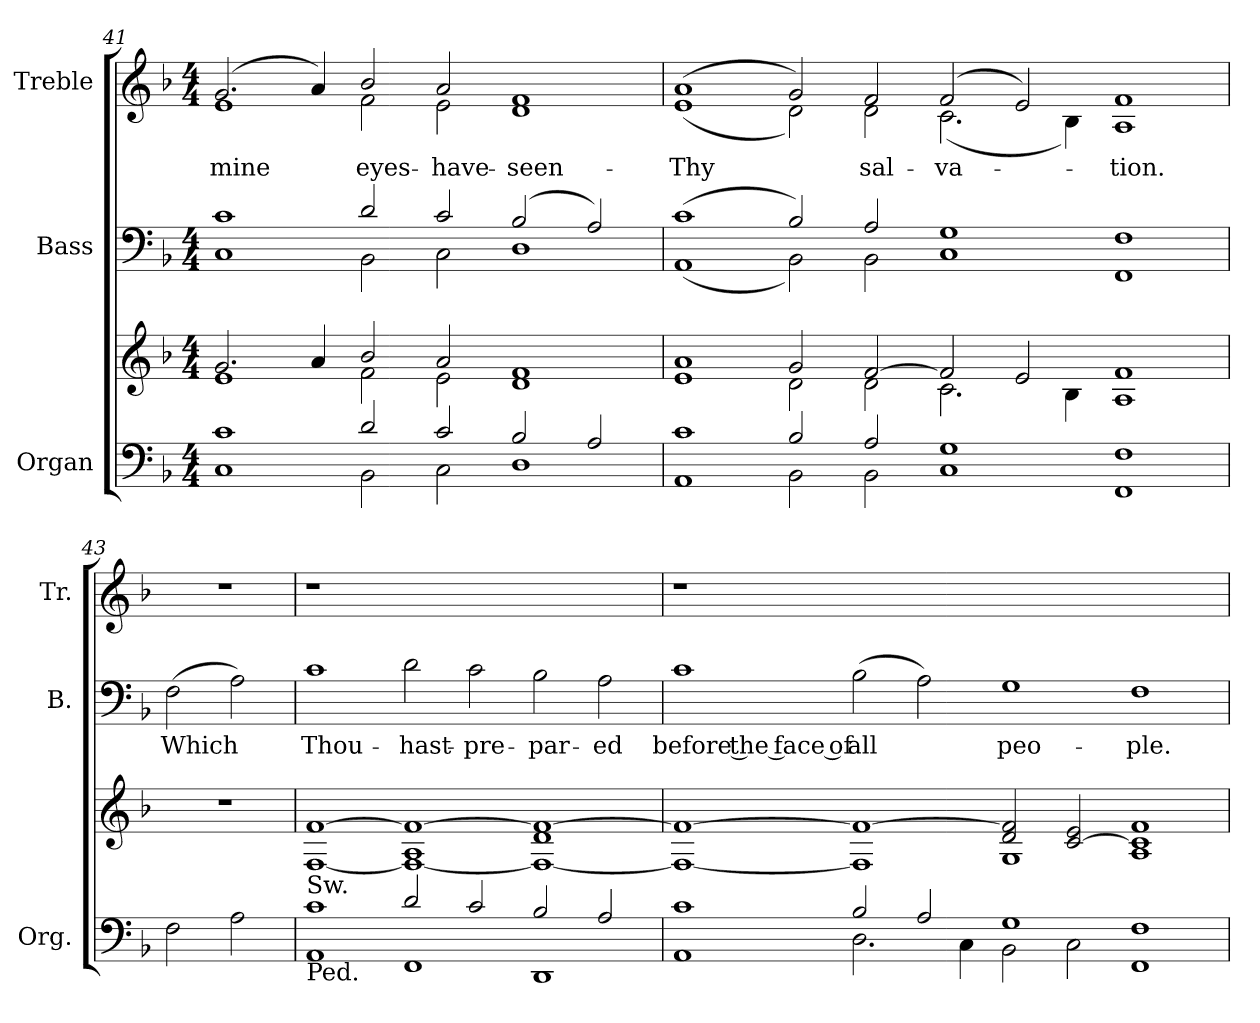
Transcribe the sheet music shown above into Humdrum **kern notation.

**kern	**kern	**kern	**text	**kern	**text
*part3	*part3	*part2	*part2	*part1	*part1
*staff4	*staff3	*staff2	*staff2	*staff1	*staff1
*I"Organ	*	*I"Bass	*	*I"Treble	*
*I'Org.	*	*I'B.	*	*I'Tr.	*
*clefF4	*clefG2	*clefF4	*	*clefG2	*
*k[b-]	*k[b-]	*k[b-]	*	*k[b-]	*
*F:	*F:	*F:	*	*F:	*
*M4/4	*M4/4	*M4/4	*	*M4/4	*
=41	=41	=41	=41	=41	=41
*^	*^	*^	*	*	*
!	!	!	!	!	!	!	!	!LO:LY:b:color=#000000
*	*	*	*	*	*	*	*^	*
1ci	1Ci	2.gi/	1ei	1ci	1Ci	.	(2.gi/	1ei	-mine
.	.	4ai/	.	.	.	.	4ai/)	.	.
!	!	!	!	!	!	!	!	!	!LO:LY:b:color=#000000
2di/	2BB-i\	2b-i/	2fi\	2di/	2BB-i\	.	2b-i/	2fi\	eyes-
!	!	!	!	!	!	!	!	!	!LO:LY:b:color=#000000
2ci/	2Ci\	2ai/	2ei\	2ci/	2Ci\	.	2ai/	2ei\	-have-
!	!	!	!	!	!	!	!	!	!LO:LY:b:color=#000000
2B-i/	1Di	1fi	1di	(2B-i/	1Di	.	1fi	1di	-seen-
2Ai/	.	.	.	2Ai/)	.	.	.	.	.
=42	=42	=42	=42	=42	=42	=42	=42	=42	=42
!	!	!	!	!	!	!	!	!	!LO:LY:b:color=#000000
1ci	1AAi	1ai	1ei	(1ci	(1AAi	.	(1ai	(1ei	-Thy
2B-i/	2BB-i\	2gi/	2di\	2B-i/)	2BB-i\)	.	2gi/)	2di\)	.
!	!	!	!	!	!	!	!	!	!LO:LY:b:color=#000000
2Ai/	2BB-i\	[2fi/	2di\	2Ai/	2BB-i\	.	2fi/	2di\	sal-
!	!	!	!	!	!	!	!	!	!LO:LY:b:color=#000000
1Gi	1Ci	2fi/]	2.ci\	1Gi	1Ci	.	(2fi/	(2.ci\	-va-
.	.	2ei/	.	.	.	.	2ei/)	.	.
.	.	.	4B-i\	.	.	.	.	4B-i\)	.
!	!	!	!	!	!	!	!	!	!LO:LY:b:color=#000000
1Fi	1FFi	1fi	1Ai	1Fi	1FFi	.	1fi	1Ai	-tion.-
*v	*v	*	*	*v	*v	*	*v	*v	*
*	*v	*v	*	*	*	*
!!LO:LB:g=z
=43	=43	=43	=43	=43	=43
*^	*^	*^	*	*^	*
!	!	!LO:TX:b:t=Gt.	!	!	!	!	!	!	!
!	!	!	!	!	!	!LO:LY:b:color=#000000	!	!	!
*v	*v	*	*	*v	*v	*	*v	*v	*
*	*v	*v	*	*	*	*
2Fi\	1r	(2Fi\	Which	1r	.
2Ai\	.	2Ai\)	.	.	.
=44	=44	=44	=44	=44	=44
*^	*^	*	*	*	*
!LO:TX:a:t=Sw.	!	!	!	!	!	!	!
!LO:TX:b:t=Ped.	!	!	!	!	!	!	!
!	!	!	!	!	!LO:LY:b:color=#000000	!LO:N:vis=1	!
1ci	1AAi	[1fi	[1Fi	1ci	Thou-	1r	.
!	!	!	!	!	!LO:LY:b:color=#000000	!	!
2di/	1FFi	1fi_	1Fi_ 1Ai	2di\	-hast-	0ryy	.
!	!	!	!	!	!LO:LY:b:color=#000000	!	!
2ci/	.	.	.	2ci\	-pre-	.	.
!	!	!	!	!	!LO:LY:b:color=#000000	!	!
2B-i/	1DDi	1di 1fi_	1Fi_	2B-i\	-par-	.	.
!	!	!	!	!	!LO:LY:b:color=#000000	!	!
2Ai/	.	.	.	2Ai\	-ed	.	.
=45	=45	=45	=45	=45	=45	=45	=45
!	!	!	!	!	!LO:LY:b:color=#000000	!LO:N:vis=1	!
1ci	1AAi	1fi_	1Fi_	1ci	before the face of	1r	.
!	!	!	!	!	!LO:LY:b:color=#000000	!	!
2B-i/	2.Di\	1fi_	1Fi]	(2B-i\	all	0.ryy	.
2Ai/	.	.	.	2Ai\)	.	.	.
.	4Ci\	.	.	.	.	.	.
!	!	!	!	!	!LO:LY:b:color=#000000	!	!
1Gi	2BB-i\	2di/ 2fi]	1Gi	1Gi	peo-	.	.
.	2Ci\	[2ci/ 2ei	.	.	.	.	.
!	!	!	!	!	!LO:LY:b:color=#000000	!	!
1Fi	1FFi	1ci] 1fi	1Ai	1Fi	-ple.-	.	.
*v	*v	*	*	*	*	*	*
*	*v	*v	*	*	*	*
=	=	=	=	=	=
*-	*-	*-	*-	*-	*-
